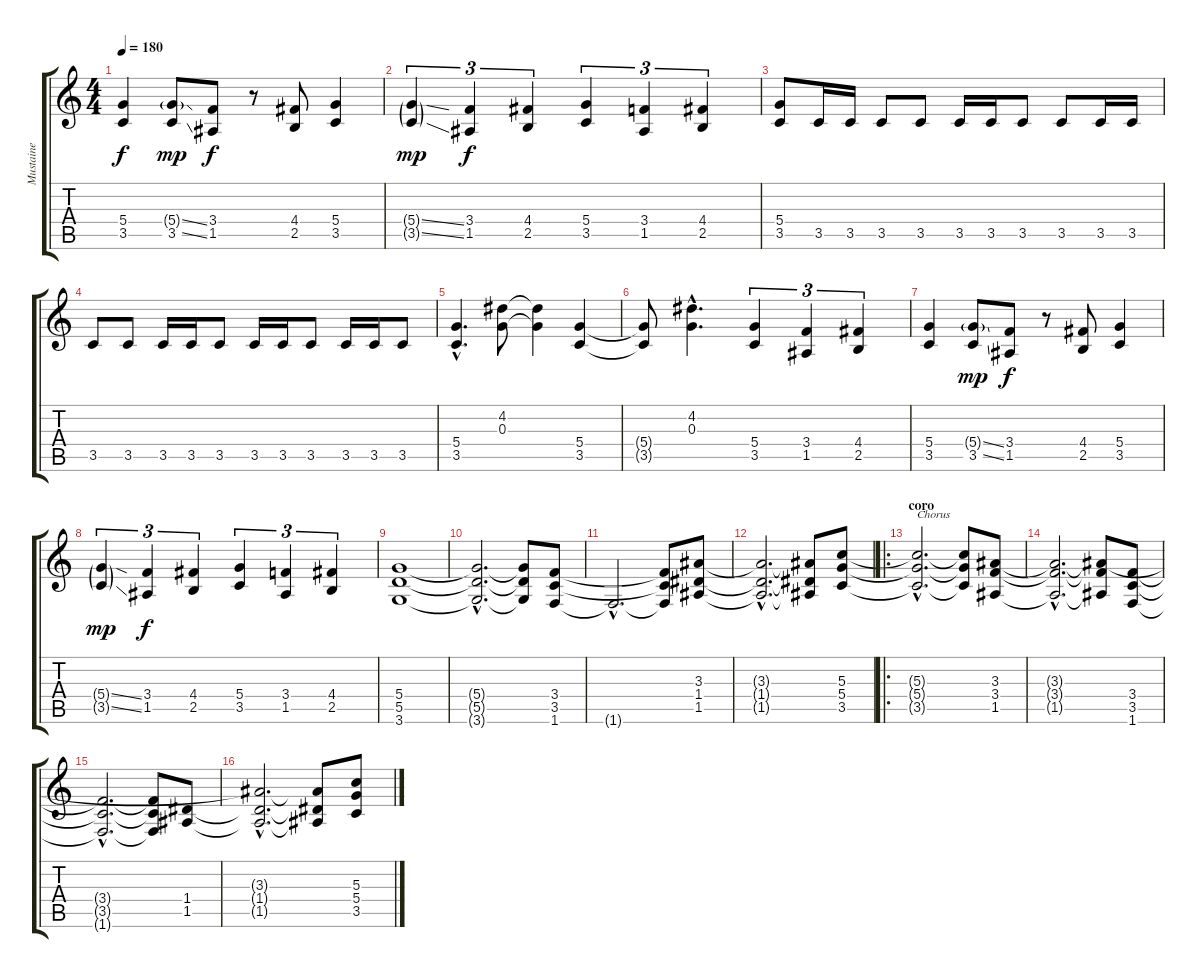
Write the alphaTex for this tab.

\track ("Mustaine" "Mustaine") {instrument distortionguitar}
\staff {score tabs}
\tuning (E4 B3 G3 D3 A2 E2) {hide}
\ts (4 4)
\tempo 180
\clef g2
\ks c
(5.4 3.5).4{dy f} (5.4{ss g} 3.5{ss}).8{dy mp} (3.4 1.5).8{dy f} r.8 (4.4 2.5).8 (5.4 3.5).4 |
(5.4{ss g} 3.5{ss g}).4{tu (3 2) dy mp} (3.4 1.5).4{tu (3 2) dy f} (4.4 2.5).4{tu (3 2)} (5.4 3.5).4{tu (3 2)} (3.4 1.5).4{tu (3 2)} (4.4 2.5).4{tu (3 2)} |
(5.4 3.5).8 3.5.16 3.5.16 3.5.8 3.5.8 3.5.16 3.5.16 3.5.8 3.5.8 3.5.16 3.5.16 |
3.5.8 3.5.8 3.5.16 3.5.16 3.5.8 3.5.16 3.5.16 3.5.8 3.5.16 3.5.16 3.5.8 |
(5.4{hac} 3.5{hac}).4{d} (4.2 0.3).8 (4.2{t} 0.3{t}).4 (5.4 3.5).4 |
(5.4{t} 3.5{t}).8 (4.2{hac} 0.3{hac}).4{d} (5.4 3.5).4{tu (3 2)} (3.4 1.5).4{tu (3 2)} (4.4 2.5).4{tu (3 2)} |
(5.4 3.5).4 (5.4{ss g} 3.5{ss}).8{dy mp} (3.4 1.5).8{dy f} r.8 (4.4 2.5).8 (5.4 3.5).4 |
(5.4{ss g} 3.5{ss g}).4{tu (3 2) dy mp} (3.4 1.5).4{tu (3 2) dy f} (4.4 2.5).4{tu (3 2)} (5.4 3.5).4{tu (3 2)} (3.4 1.5).4{tu (3 2)} (4.4 2.5).4{tu (3 2)} |
(5.4 5.5 3.6).1 |
(5.4{hac t} 5.5{hac t} 3.6{hac t}).2{d} (5.4{t} 5.5{t} 3.6{t}).8 (3.4 3.5 1.6).8 |
1.6{hac t}.2{d} (3.4{t} 3.5{t} 1.6{t}).8 (3.3 1.4 1.5).8 |
(3.3{hac t} 1.4{hac t} 1.5{hac t}).2{d} (3.3{t} 1.4{t} 1.5{t}).8 (5.3 5.4 3.5).8 |
\ro
\section ("" "coro")
(5.3{hac t} 5.4{hac t} 3.5{hac t}).2{d txt "Chorus"} (5.3{t} 5.4{t} 3.5{t}).8 (3.3 3.4 1.5).8 |
(3.3{hac t} 3.4{hac t} 1.5{hac t}).2{d} (3.3{t} 3.4{t} 1.5{t}).8 (3.4 3.5 1.6).8 |
(3.4{hac t} 3.5{hac t} 1.6{hac t}).2{d} (3.4{t} 3.5{t} 1.6{t}).8 (1.4 1.5).8 |
(3.3{hac t} 1.4{hac t} 1.5{hac t}).2{d} (3.3{t} 1.4{t} 1.5{t}).8 (5.3 5.4 3.5).8
